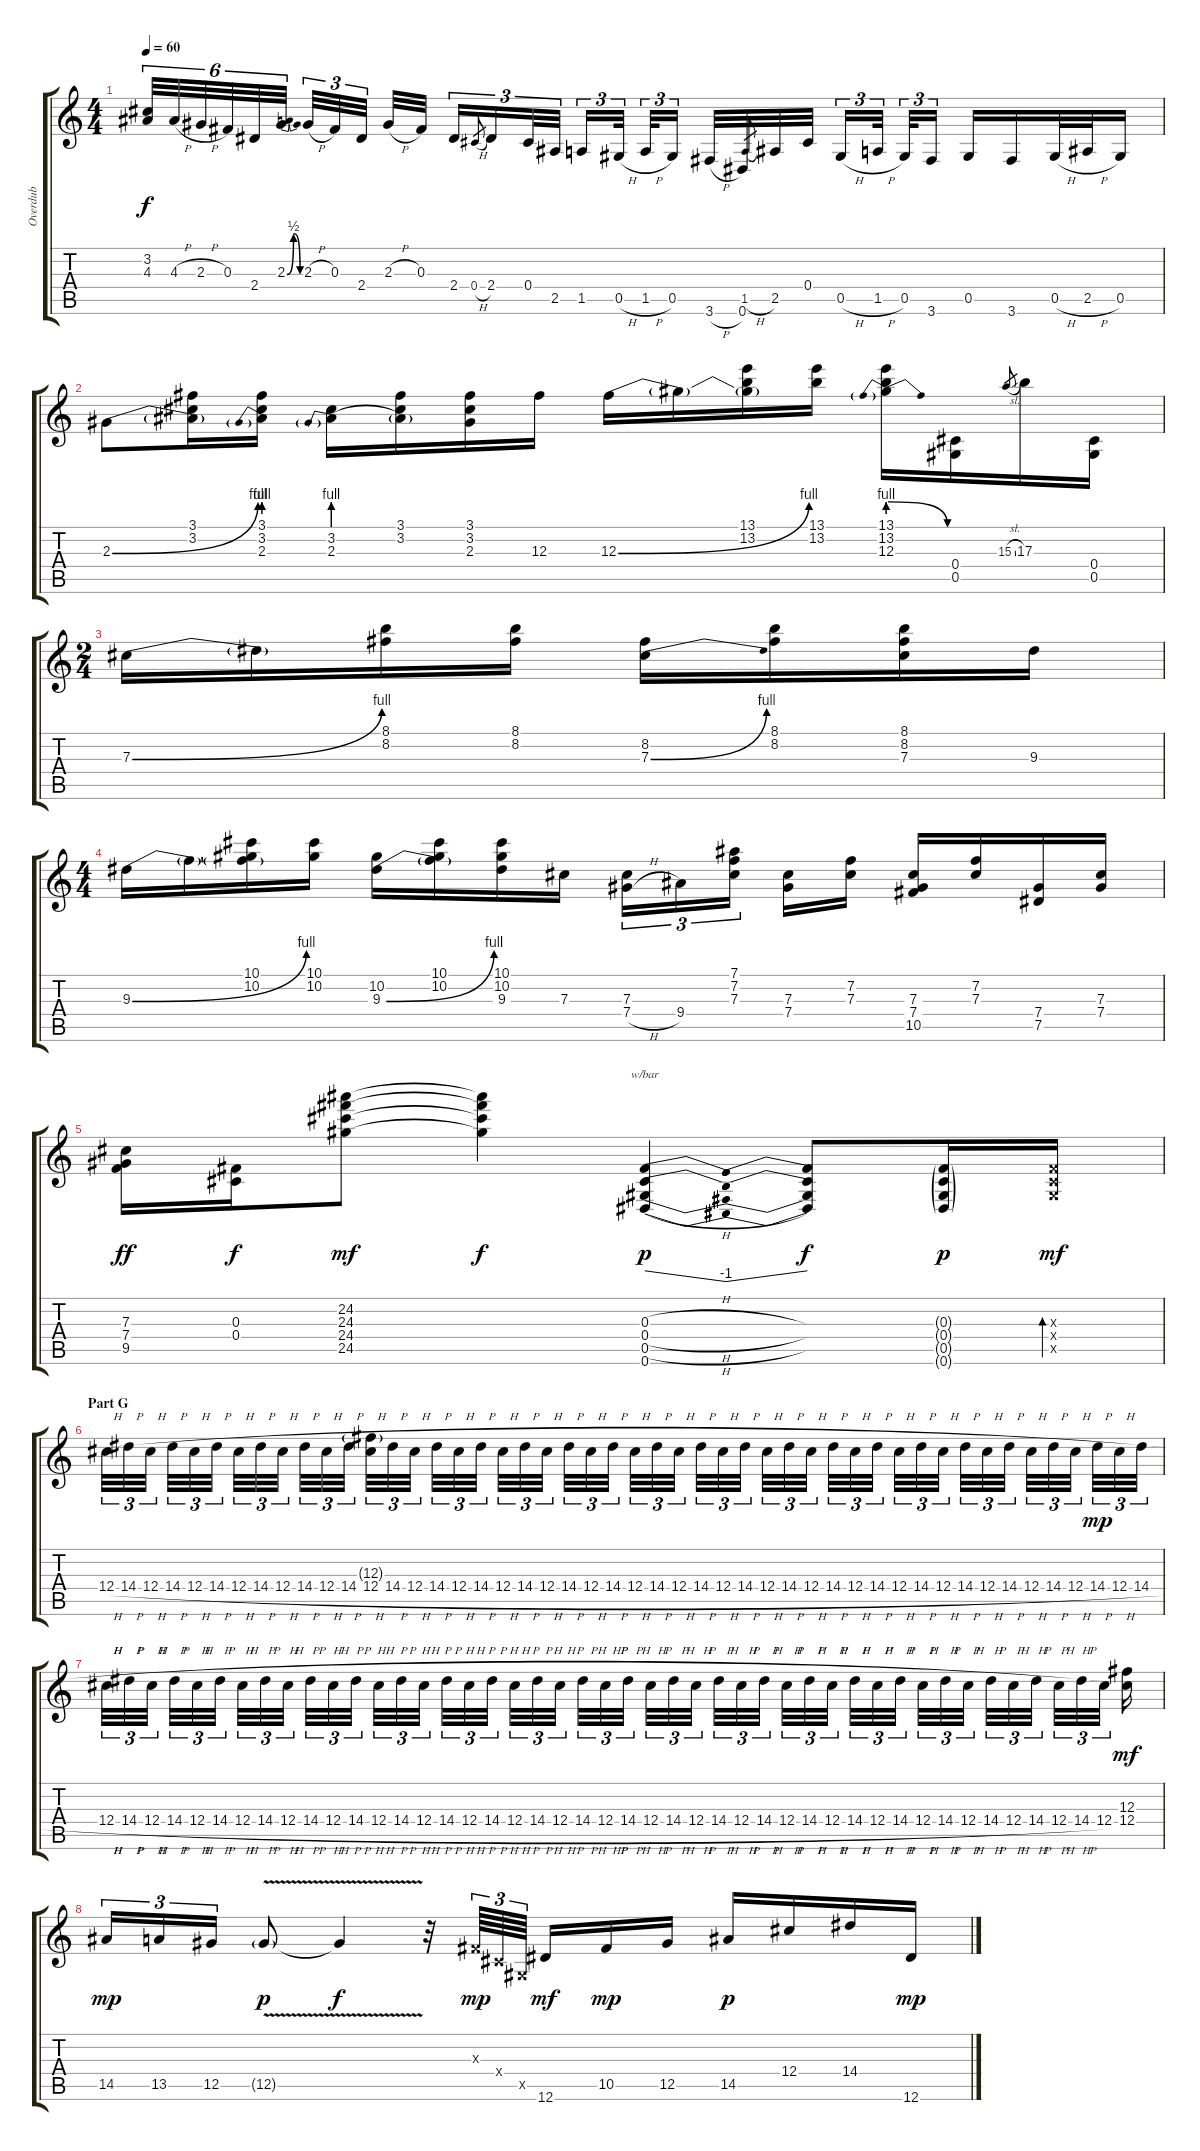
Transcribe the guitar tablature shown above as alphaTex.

\track ("Overdub" "Overdub") {instrument electricguitarjazz}
\staff {score tabs}
\tuning (Eb4 Bb3 Gb3 Db3 Ab2 Eb2) {hide}
\ts (4 4)
\tempo 60
\clef g2
\ks c
(3.2 4.3).32{tu (6 4) dy f} 4.3{h}.32{tu (6 4)} 2.3{h}.32{tu (6 4)} 0.3.32{tu (6 4)} 2.4.32{tu (6 4)} 2.3{be (bendrelease 0 0 30 2 45 2 60 0)}.32{tu (6 4)} 2.3{h}.32{tu (3 2)} 0.3.32{tu (3 2)} 2.4.32{tu (3 2)} 2.3{h}.32 0.3.32 2.4.16{tu (3 2)} 0.4{h}.8{gr} 2.4.16{tu (3 2)} 0.4.32{tu (3 2)} 2.5.32{tu (3 2)} 1.5.16{tu (3 2)} 0.5{h}.32{tu (3 2)} 1.5{h}.32{tu (3 2)} 0.5.16{tu (3 2)} 3.6{h}.32 0.6.32 1.5{h}.8{gr} 2.5.32 0.4.32 0.5{h}.16{tu (3 2)} 1.5{h}.32{tu (3 2)} 0.5.32{tu (3 2)} 3.6.16{tu (3 2)} 0.5.16 3.6.16 0.5{h}.32 2.5{h}.32 0.5.16 |
2.3{be (bend 0 0 60 4)}.8 (3.1 3.2 2.3{t}).16 (3.1 3.2 2.3{be (prebend 0 4 60 4)}).16 (3.2 2.3{be (prebend 0 4 60 4)}).16 (3.1 3.2 2.3{t}).16 (3.1 3.2 2.3).16 12.3.16 12.3{be (bend 0 0 60 4)}.16 12.3{t}.16 (13.1 13.2 12.3{t}).16 (13.1 13.2).16 (13.1 13.2 12.3{be (prebendrelease 0 4 60 0)}).16 (0.4 0.5).16 15.3{sl}.8{gr} 17.3.16 (0.4 0.5).16 |
\ts (2 4)
7.3{be (bend 0 0 60 4)}.16 7.3{t}.16 (8.1 8.2).16 (8.1 8.2).16 (8.2 7.3{be (bend 0 0 60 4)}).16 (8.1 8.2).16 (8.1 8.2 7.3).16 9.3.16 |
\ts (4 4)
9.3{be (bend 0 0 60 4)}.16 9.3{t}.16 (10.1 10.2 9.3{t}).16 (10.1 10.2).16 (10.2 9.3{be (bend 0 0 60 4)}).16 (10.1 10.2 9.3{t}).16 (10.1 10.2 9.3).16 7.3.16 (7.3 7.4{h}).16{tu (3 2)} 9.4.16{tu (3 2)} (7.1 7.2 7.3).16{tu (3 2)} (7.3 7.4).16 (7.2 7.3).16 (7.3 7.4 10.5).16 (7.2 7.3).16 (7.4 7.5).16 (7.3 7.4).16 |
(7.3 7.4 9.5).16{dy ff volume 13} (0.3 0.4).16{dy f} (24.2 24.3 24.4 24.5).8{dy mf} (24.2{t} 24.3{t} 24.4{t} 24.5{t}).4{dy f} (0.3{h} 0.4{h} 0.5{h} 0.6{h}).4{tbe (dip default 0 0 30 -4 60 0) dy p} (0.3{t} 0.4{t} 0.5{t} 0.6{t}).8{dy f} (0.3{g} 0.4{g} 0.5{g} 0.6{g}).16{dy p} (0.3{x} 0.4{x} 0.5{x}).16{bd 480 dy mf} |
\section ("" "Part G")
12.4{h}.32{tu (3 2) volume 11 instrument electricguitarjazz} 14.4{h}.32{tu (3 2)} 12.4{h}.32{tu (3 2)} 14.4{h}.32{tu (3 2)} 12.4{h}.32{tu (3 2)} 14.4{h}.32{tu (3 2)} 12.4{h}.32{tu (3 2)} 14.4{h}.32{tu (3 2)} 12.4{h}.32{tu (3 2)} 14.4{h}.32{tu (3 2)} 12.4{h}.32{tu (3 2)} 14.4{h}.32{tu (3 2)} (12.3{g} 12.4{h}).32{tu (3 2)} 14.4{h}.32{tu (3 2)} 12.4{h}.32{tu (3 2)} 14.4{h}.32{tu (3 2)} 12.4{h}.32{tu (3 2)} 14.4{h}.32{tu (3 2)} 12.4{h}.32{tu (3 2)} 14.4{h}.32{tu (3 2)} 12.4{h}.32{tu (3 2)} 14.4{h}.32{tu (3 2)} 12.4{h}.32{tu (3 2)} 14.4{h}.32{tu (3 2)} 12.4{h}.32{tu (3 2)} 14.4{h}.32{tu (3 2)} 12.4{h}.32{tu (3 2)} 14.4{h}.32{tu (3 2)} 12.4{h}.32{tu (3 2)} 14.4{h}.32{tu (3 2)} 12.4{h}.32{tu (3 2)} 14.4{h}.32{tu (3 2)} 12.4{h}.32{tu (3 2)} 14.4{h}.32{tu (3 2)} 12.4{h}.32{tu (3 2)} 14.4{h}.32{tu (3 2)} 12.4{h}.32{tu (3 2)} 14.4{h}.32{tu (3 2)} 12.4{h}.32{tu (3 2)} 14.4{h}.32{tu (3 2)} 12.4{h}.32{tu (3 2)} 14.4{h}.32{tu (3 2)} 12.4{h}.32{tu (3 2)} 14.4{h}.32{tu (3 2)} 12.4{h}.32{tu (3 2)} 14.4{h}.32{tu (3 2) dy mp} 12.4{h}.32{tu (3 2)} 14.4{h}.32{tu (3 2)} |
12.4{h}.32{tu (3 2)} 14.4{h}.32{tu (3 2)} 12.4{h}.32{tu (3 2)} 14.4{h}.32{tu (3 2)} 12.4{h}.32{tu (3 2)} 14.4{h}.32{tu (3 2)} 12.4{h}.32{tu (3 2)} 14.4{h}.32{tu (3 2)} 12.4{h}.32{tu (3 2)} 14.4{h}.32{tu (3 2)} 12.4{h}.32{tu (3 2)} 14.4{h}.32{tu (3 2)} 12.4{h}.32{tu (3 2)} 14.4{h}.32{tu (3 2)} 12.4{h}.32{tu (3 2)} 14.4{h}.32{tu (3 2)} 12.4{h}.32{tu (3 2)} 14.4{h}.32{tu (3 2)} 12.4{h}.32{tu (3 2)} 14.4{h}.32{tu (3 2)} 12.4{h}.32{tu (3 2)} 14.4{h}.32{tu (3 2)} 12.4{h}.32{tu (3 2)} 14.4{h}.32{tu (3 2)} 12.4{h}.32{tu (3 2)} 14.4{h}.32{tu (3 2)} 12.4{h}.32{tu (3 2)} 14.4{h}.32{tu (3 2)} 12.4{h}.32{tu (3 2)} 14.4{h}.32{tu (3 2)} 12.4{h}.32{tu (3 2)} 14.4{h}.32{tu (3 2)} 12.4{h}.32{tu (3 2)} 14.4{h}.32{tu (3 2)} 12.4{h}.32{tu (3 2)} 14.4{h}.32{tu (3 2)} 12.4{h}.32{tu (3 2)} 14.4{h}.32{tu (3 2)} 12.4{h}.32{tu (3 2)} 14.4{h}.32{tu (3 2)} 12.4{h}.32{tu (3 2)} 14.4{h}.32{tu (3 2)} 12.4{h}.32{tu (3 2)} 14.4{h}.32{tu (3 2)} 12.4.32{tu (3 2)} (12.3 12.4).16{dy mf} |
14.5.16{tu (3 2) dy mp volume 12 instrument electricguitarjazz} 13.5.16{tu (3 2)} 12.5.16{tu (3 2)} 12.5{v g}.8{dy p} 12.5{t}.4{dy f} r.32 0.3{x}.64{tu (3 2) dy mp} 0.4{x}.64{tu (3 2)} 0.5{x}.64{tu (3 2)} 12.6.16{dy mf} 10.5.16{dy mp} 12.5.16 14.5.16{dy p} 12.4.16 14.4.16 12.6.16{dy mp}
